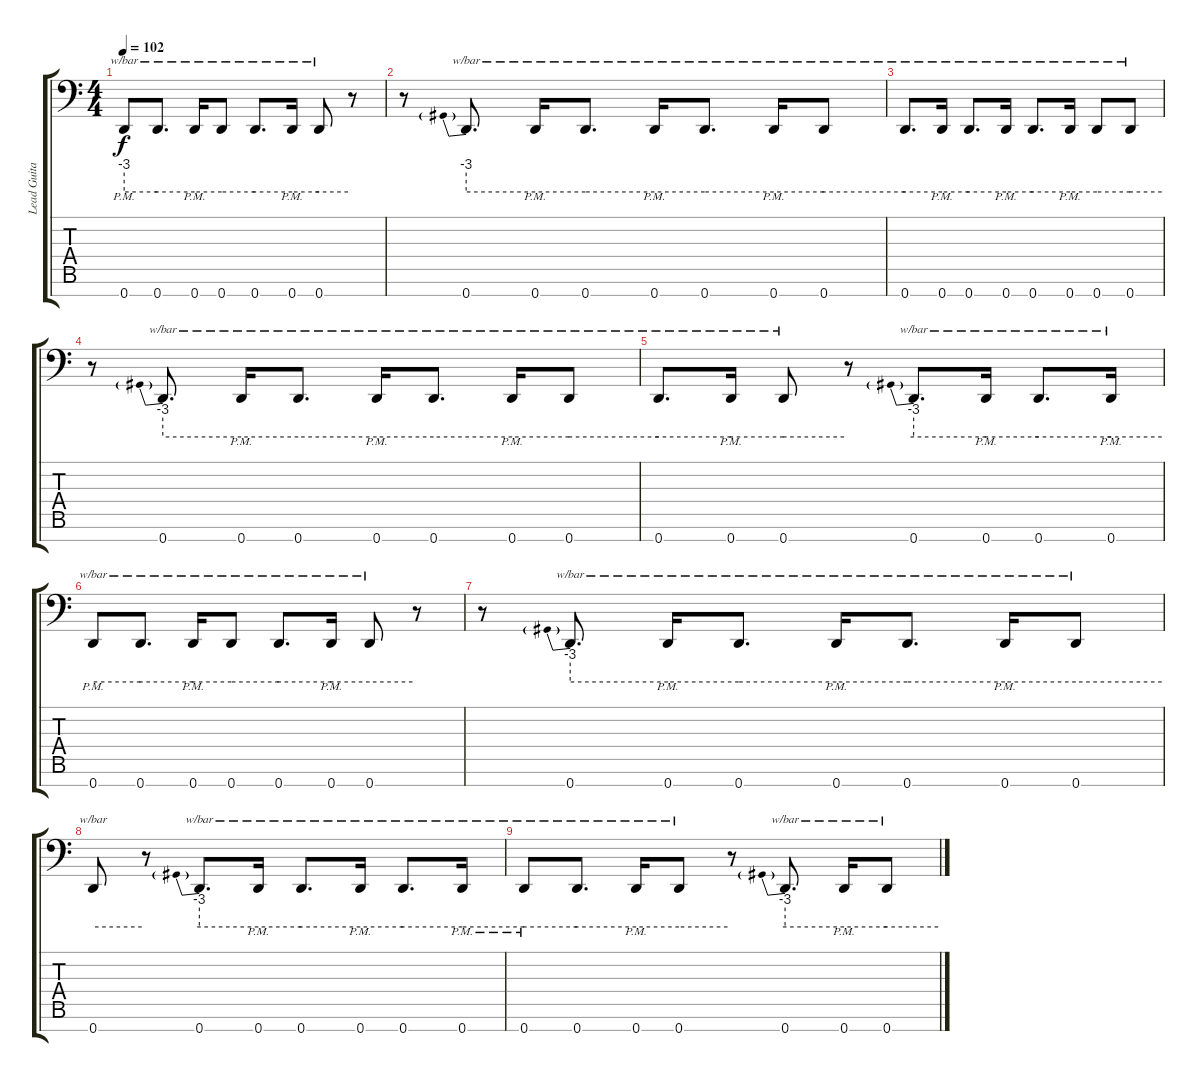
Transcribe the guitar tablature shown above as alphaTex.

\track ("Lead Guitar 1" "Lead Guita") {instrument distortionguitar}
\staff {score tabs}
\tuning (Eb4 Bb3 Gb3 Db3 Ab2 Eb2 Ab1) {hide}
\ts (4 4)
\tempo 102
\clef f4
\ks c
0.7{pm}.8{tbe (hold default 0 -12 60 -12) dy f} 0.7.8{d tbe (hold default 0 -12 60 -12)} 0.7{pm}.16{tbe (hold default 0 -12 60 -12)} 0.7.8{tbe (hold default 0 -12 60 -12)} 0.7.8{d tbe (hold default 0 -12 60 -12)} 0.7{pm}.16{tbe (hold default 0 -12 60 -12)} 0.7.8{tbe (hold default 0 -12 60 -12)} r.8 |
r.8{volume 4} 0.7.8{d tbe (predive default 0 -12 60 -12)} 0.7{pm}.16{tbe (hold default 0 -12 60 -12)} 0.7.8{d tbe (hold default 0 -12 60 -12)} 0.7{pm}.16{tbe (hold default 0 -12 60 -12)} 0.7.8{d tbe (hold default 0 -12 60 -12)} 0.7{pm}.16{tbe (hold default 0 -12 60 -12)} 0.7.8{tbe (hold default 0 -12 60 -12)} |
0.7.8{d tbe (hold default 0 -12 60 -12)} 0.7{pm}.16{tbe (hold default 0 -12 60 -12)} 0.7.8{d tbe (hold default 0 -12 60 -12)} 0.7{pm}.16{tbe (hold default 0 -12 60 -12)} 0.7.8{d tbe (hold default 0 -12 60 -12)} 0.7{pm}.16{tbe (hold default 0 -12 60 -12)} 0.7.8{tbe (hold default 0 -12 60 -12)} 0.7.8{tbe (hold default 0 -12 60 -12)} |
r.8 0.7.8{d tbe (predive default 0 -12 60 -12)} 0.7{pm}.16{tbe (hold default 0 -12 60 -12)} 0.7.8{d tbe (hold default 0 -12 60 -12)} 0.7{pm}.16{tbe (hold default 0 -12 60 -12)} 0.7.8{d tbe (hold default 0 -12 60 -12)} 0.7{pm}.16{tbe (hold default 0 -12 60 -12)} 0.7.8{tbe (hold default 0 -12 60 -12)} |
0.7.8{d tbe (hold default 0 -12 60 -12)} 0.7{pm}.16{tbe (hold default 0 -12 60 -12)} 0.7.8{tbe (hold default 0 -12 60 -12)} r.8 0.7.8{d tbe (predive default 0 -12 60 -12)} 0.7{pm}.16{tbe (hold default 0 -12 60 -12)} 0.7.8{d tbe (hold default 0 -12 60 -12)} 0.7{pm}.16{tbe (hold default 0 -12 60 -12)} |
0.7{pm}.8{tbe (hold default 0 -12 60 -12) volume 0} 0.7.8{d tbe (hold default 0 -12 60 -12)} 0.7{pm}.16{tbe (hold default 0 -12 60 -12)} 0.7.8{tbe (hold default 0 -12 60 -12)} 0.7.8{d tbe (hold default 0 -12 60 -12)} 0.7{pm}.16{tbe (hold default 0 -12 60 -12)} 0.7.8{tbe (hold default 0 -12 60 -12)} r.8 |
r.8 0.7.8{d tbe (predive default 0 -12 60 -12)} 0.7{pm}.16{tbe (hold default 0 -12 60 -12)} 0.7.8{d tbe (hold default 0 -12 60 -12)} 0.7{pm}.16{tbe (hold default 0 -12 60 -12)} 0.7.8{d tbe (hold default 0 -12 60 -12)} 0.7{pm}.16{tbe (hold default 0 -12 60 -12)} 0.7.8{tbe (hold default 0 -12 60 -12)} |
0.7.8{tbe (hold default 0 -12 60 -12)} r.8 0.7.8{d tbe (predive default 0 -12 60 -12)} 0.7{pm}.16{tbe (hold default 0 -12 60 -12)} 0.7.8{d tbe (hold default 0 -12 60 -12)} 0.7{pm}.16{tbe (hold default 0 -12 60 -12)} 0.7.8{d tbe (hold default 0 -12 60 -12)} 0.7{pm}.16{tbe (hold default 0 -12 60 -12)} |
0.7{pm}.8{tbe (hold default 0 -12 60 -12)} 0.7.8{d tbe (hold default 0 -12 60 -12)} 0.7{pm}.16{tbe (hold default 0 -12 60 -12)} 0.7.8{tbe (hold default 0 -12 60 -12)} r.8 0.7.8{d tbe (predive default 0 -12 60 -12)} 0.7{pm}.16{tbe (hold default 0 -12 60 -12)} 0.7.8{tbe (hold default 0 -12 60 -12)}
